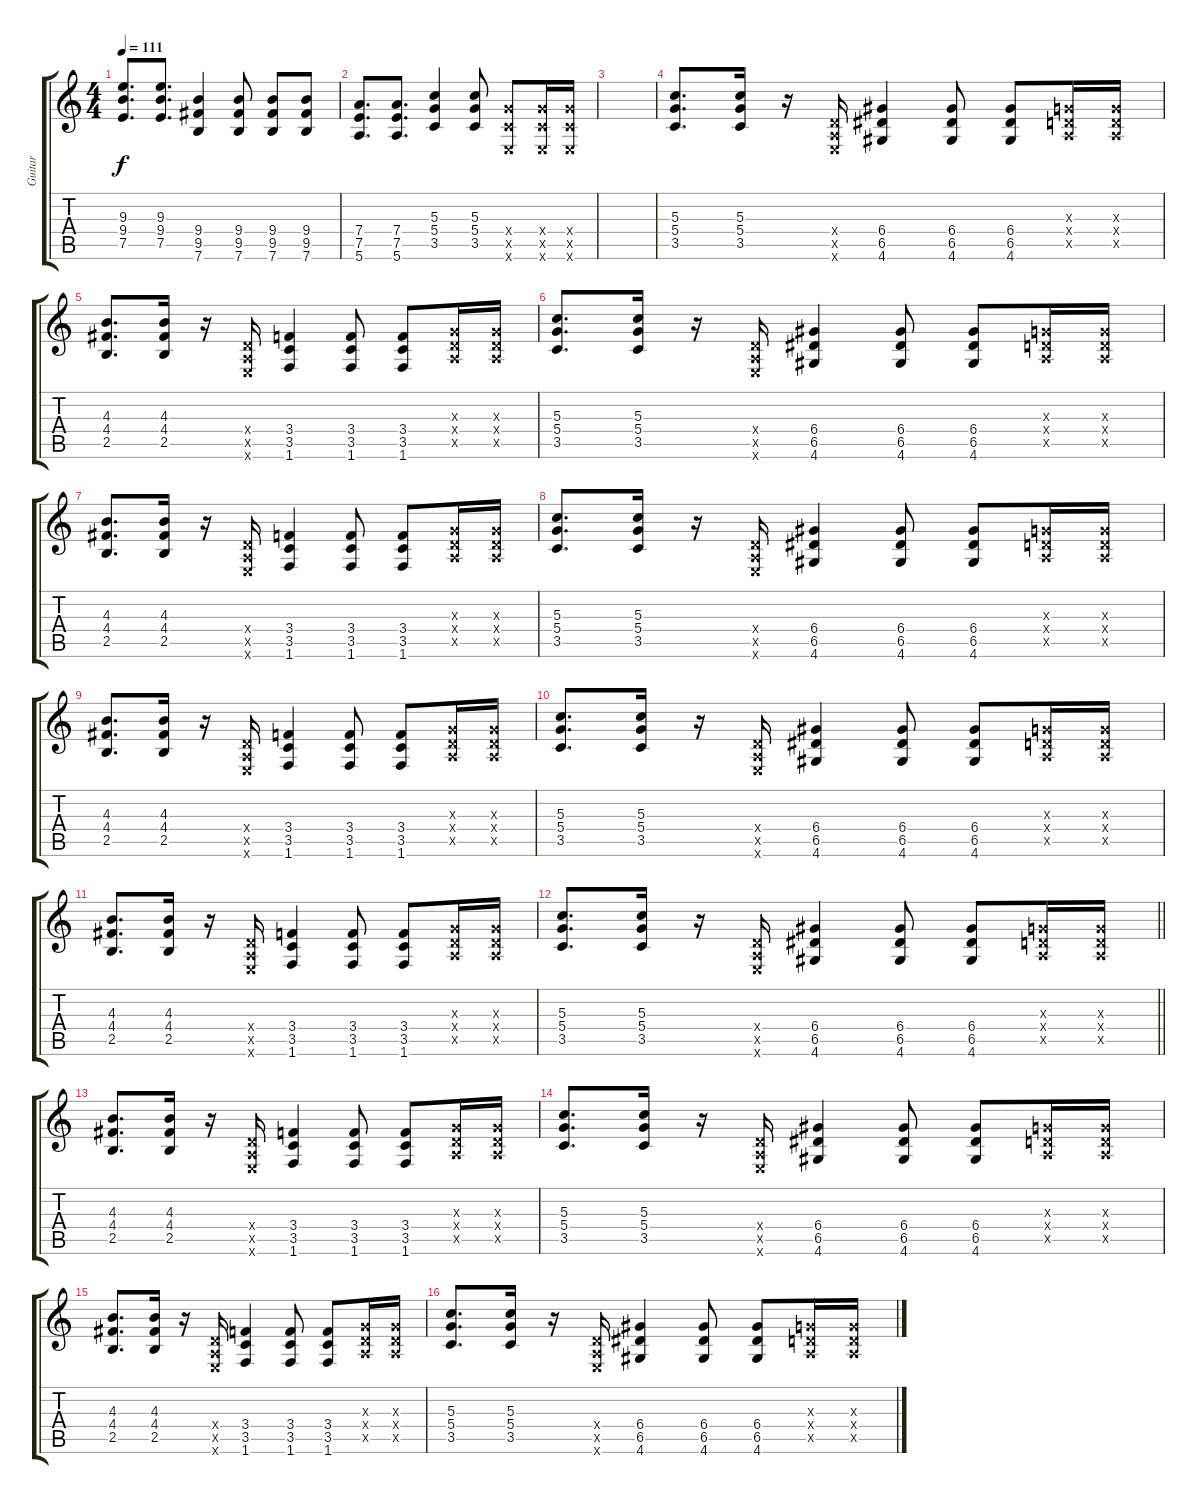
\track ("Guitar" "Guitar") {instrument electricguitarclean}
\staff {score tabs}
\tuning (E4 B3 G3 D3 A2 E2) {hide}
\ts (4 4)
\tempo 111
\clef g2
\ks c
(9.3 9.4 7.5).8{d dy f} (9.3 9.4 7.5).8{d} (9.4 9.5 7.6).4 (9.4 9.5 7.6).8 (9.4 9.5 7.6).8 (9.4 9.5 7.6).8 |
(7.4 7.5 5.6).8{d} (7.4 7.5 5.6).8{d} (5.3 5.4 3.5).4 (5.3 5.4 3.5).8 (5.4{x} 3.5{x} 0.6{x}).8 (5.4{x} 3.5{x} 0.6{x}).16 (5.4{x} 3.5{x} 0.6{x}).16 |
|
(5.3 5.4 3.5).8{d} (5.3 5.4 3.5).16 r.16 (0.4{x} 0.5{x} 0.6{x}).16 (6.4 6.5 4.6).4 (6.4 6.5 4.6).8 (6.4 6.5 4.6).8 (0.3{x} 0.4{x} 0.5{x}).16 (0.3{x} 0.4{x} 0.5{x}).16 |
(4.3 4.4 2.5).8{d} (4.3 4.4 2.5).16 r.16 (0.4{x} 0.5{x} 0.6{x}).16 (3.4 3.5 1.6).4 (3.4 3.5 1.6).8 (3.4 3.5 1.6).8 (0.3{x} 0.4{x} 0.5{x}).16 (0.3{x} 0.4{x} 0.5{x}).16 |
(5.3 5.4 3.5).8{d} (5.3 5.4 3.5).16 r.16 (0.4{x} 0.5{x} 0.6{x}).16 (6.4 6.5 4.6).4 (6.4 6.5 4.6).8 (6.4 6.5 4.6).8 (0.3{x} 0.4{x} 0.5{x}).16 (0.3{x} 0.4{x} 0.5{x}).16 |
(4.3 4.4 2.5).8{d} (4.3 4.4 2.5).16 r.16 (0.4{x} 0.5{x} 0.6{x}).16 (3.4 3.5 1.6).4 (3.4 3.5 1.6).8 (3.4 3.5 1.6).8 (0.3{x} 0.4{x} 0.5{x}).16 (0.3{x} 0.4{x} 0.5{x}).16 |
(5.3 5.4 3.5).8{d} (5.3 5.4 3.5).16 r.16 (0.4{x} 0.5{x} 0.6{x}).16 (6.4 6.5 4.6).4 (6.4 6.5 4.6).8 (6.4 6.5 4.6).8 (0.3{x} 0.4{x} 0.5{x}).16 (0.3{x} 0.4{x} 0.5{x}).16 |
(4.3 4.4 2.5).8{d} (4.3 4.4 2.5).16 r.16 (0.4{x} 0.5{x} 0.6{x}).16 (3.4 3.5 1.6).4 (3.4 3.5 1.6).8 (3.4 3.5 1.6).8 (0.3{x} 0.4{x} 0.5{x}).16 (0.3{x} 0.4{x} 0.5{x}).16 |
(5.3 5.4 3.5).8{d} (5.3 5.4 3.5).16 r.16 (0.4{x} 0.5{x} 0.6{x}).16 (6.4 6.5 4.6).4 (6.4 6.5 4.6).8 (6.4 6.5 4.6).8 (0.3{x} 0.4{x} 0.5{x}).16 (0.3{x} 0.4{x} 0.5{x}).16 |
(4.3 4.4 2.5).8{d} (4.3 4.4 2.5).16 r.16 (0.4{x} 0.5{x} 0.6{x}).16 (3.4 3.5 1.6).4 (3.4 3.5 1.6).8 (3.4 3.5 1.6).8 (0.3{x} 0.4{x} 0.5{x}).16 (0.3{x} 0.4{x} 0.5{x}).16 |
\barLineRight lightlight
(5.3 5.4 3.5).8{d} (5.3 5.4 3.5).16 r.16 (0.4{x} 0.5{x} 0.6{x}).16 (6.4 6.5 4.6).4 (6.4 6.5 4.6).8 (6.4 6.5 4.6).8 (0.3{x} 0.4{x} 0.5{x}).16 (0.3{x} 0.4{x} 0.5{x}).16 |
(4.3 4.4 2.5).8{d} (4.3 4.4 2.5).16 r.16 (0.4{x} 0.5{x} 0.6{x}).16 (3.4 3.5 1.6).4 (3.4 3.5 1.6).8 (3.4 3.5 1.6).8 (0.3{x} 0.4{x} 0.5{x}).16 (0.3{x} 0.4{x} 0.5{x}).16 |
(5.3 5.4 3.5).8{d} (5.3 5.4 3.5).16 r.16 (0.4{x} 0.5{x} 0.6{x}).16 (6.4 6.5 4.6).4 (6.4 6.5 4.6).8 (6.4 6.5 4.6).8 (0.3{x} 0.4{x} 0.5{x}).16 (0.3{x} 0.4{x} 0.5{x}).16 |
(4.3 4.4 2.5).8{d} (4.3 4.4 2.5).16 r.16 (0.4{x} 0.5{x} 0.6{x}).16 (3.4 3.5 1.6).4 (3.4 3.5 1.6).8 (3.4 3.5 1.6).8 (0.3{x} 0.4{x} 0.5{x}).16 (0.3{x} 0.4{x} 0.5{x}).16 |
(5.3 5.4 3.5).8{d} (5.3 5.4 3.5).16 r.16 (0.4{x} 0.5{x} 0.6{x}).16 (6.4 6.5 4.6).4 (6.4 6.5 4.6).8 (6.4 6.5 4.6).8 (0.3{x} 0.4{x} 0.5{x}).16 (0.3{x} 0.4{x} 0.5{x}).16
